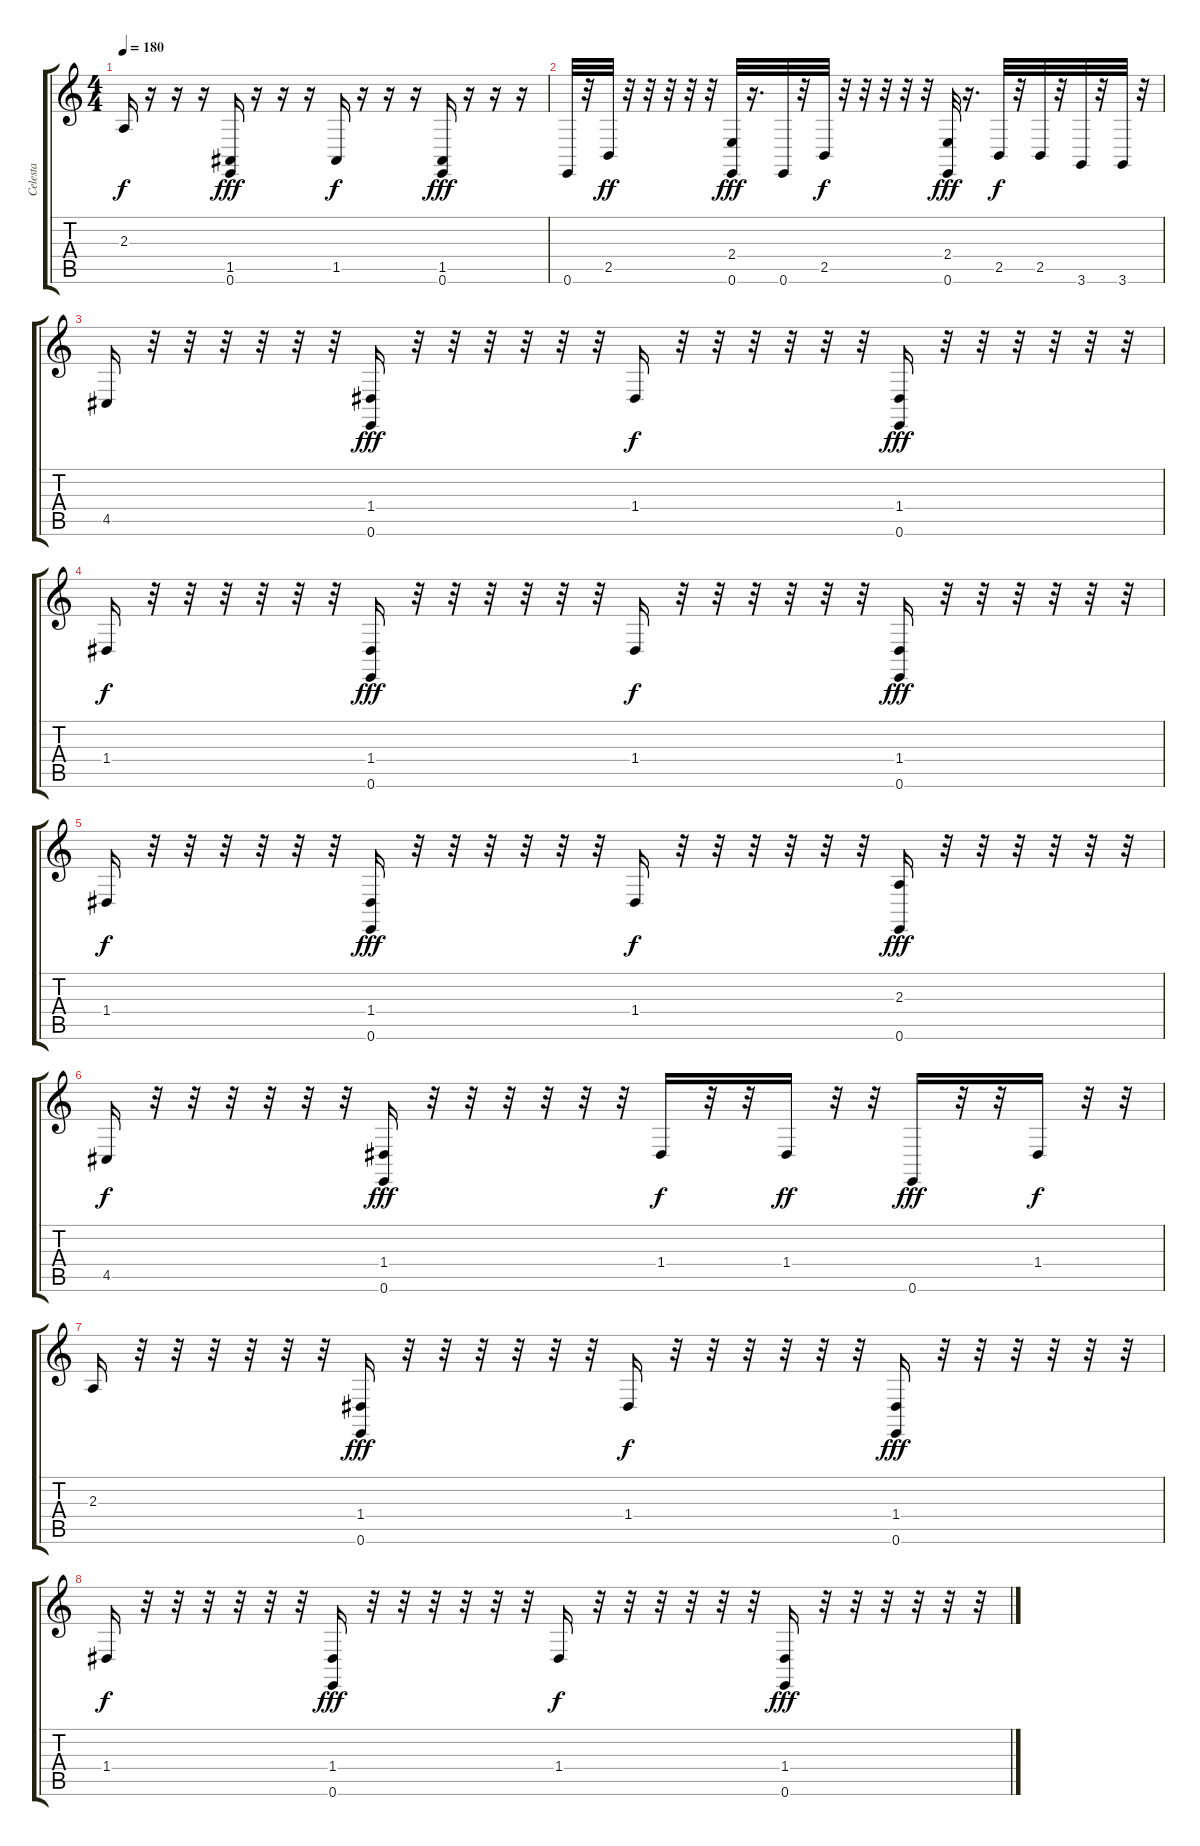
\track ("Celesta" "Celesta") {instrument celesta}
\staff {score tabs}
\tuning (E4 B3 G3 D3 A2 E2) {hide}
\ts (4 4)
\tempo 180
\clef g2
\ks c
2.3.16{dy f} r.16 r.16 r.16 (1.5 0.6).16{dy fff} r.16 r.16 r.16 1.5.16{dy f} r.16 r.16 r.16 (1.5 0.6).16{dy fff} r.16 r.16 r.16 |
0.6.32 r.32 2.5.32{dy ff} r.32 r.32 r.32 r.32 r.32 (2.4 0.6).32{dy fff} r.16{d} 0.6.32 r.32 2.5.32{dy f} r.32 r.32 r.32 r.32 r.32 (2.4 0.6).32{dy fff} r.16{d} 2.5.32{dy f} r.32 2.5.32 r.32 3.6.32 r.32 3.6.32 r.32 |
4.5.16 r.32 r.32 r.32 r.32 r.32 r.32 (1.4 0.6).16{dy fff} r.32 r.32 r.32 r.32 r.32 r.32 1.4.16{dy f} r.32 r.32 r.32 r.32 r.32 r.32 (1.4 0.6).16{dy fff} r.32 r.32 r.32 r.32 r.32 r.32 |
1.4.16{dy f} r.32 r.32 r.32 r.32 r.32 r.32 (1.4 0.6).16{dy fff} r.32 r.32 r.32 r.32 r.32 r.32 1.4.16{dy f} r.32 r.32 r.32 r.32 r.32 r.32 (1.4 0.6).16{dy fff} r.32 r.32 r.32 r.32 r.32 r.32 |
1.4.16{dy f} r.32 r.32 r.32 r.32 r.32 r.32 (1.4 0.6).16{dy fff} r.32 r.32 r.32 r.32 r.32 r.32 1.4.16{dy f} r.32 r.32 r.32 r.32 r.32 r.32 (2.3 0.6).16{dy fff} r.32 r.32 r.32 r.32 r.32 r.32 |
4.5.16{dy f} r.32 r.32 r.32 r.32 r.32 r.32 (1.4 0.6).16{dy fff} r.32 r.32 r.32 r.32 r.32 r.32 1.4.16{dy f} r.32 r.32 1.4.16{dy ff} r.32 r.32 0.6.16{dy fff} r.32 r.32 1.4.16{dy f} r.32 r.32 |
2.3.16 r.32 r.32 r.32 r.32 r.32 r.32 (1.4 0.6).16{dy fff} r.32 r.32 r.32 r.32 r.32 r.32 1.4.16{dy f} r.32 r.32 r.32 r.32 r.32 r.32 (1.4 0.6).16{dy fff} r.32 r.32 r.32 r.32 r.32 r.32 |
1.4.16{dy f} r.32 r.32 r.32 r.32 r.32 r.32 (1.4 0.6).16{dy fff} r.32 r.32 r.32 r.32 r.32 r.32 1.4.16{dy f} r.32 r.32 r.32 r.32 r.32 r.32 (1.4 0.6).16{dy fff} r.32 r.32 r.32 r.32 r.32 r.32
